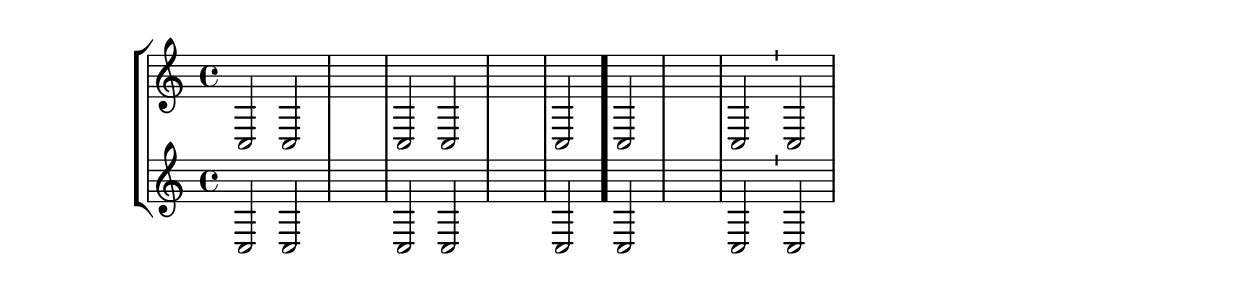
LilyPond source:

\version "2.16.0"

\header { texidoc = "Various types of bar lines can be drawn.

The dashes in a dashed bar line covers staff lines exactly. Dashed
barlines between staves start and end on a half dash precisely.

The dots in a dotted bar line are in spaces.

A thick bar line is created by \bar \".\", which is consistent
with e.g. \bar \"|.\"

A ticked bar line is a short line of the same length as a staff
space, centered on the top-most barline.

" }

\relative \new StaffGroup <<
  \new Staff = "1" {
    c2 \bar "dashed" c
    s1
    c2 \bar ":" c
    s1
    c2 \bar "." c
    s1
    c2 \bar "'" c
  }
  \new Staff = "2" {
    c2 c
    s1
    c2 c
    s1
    c2 c
    s1
    c2 c
  }
>>

